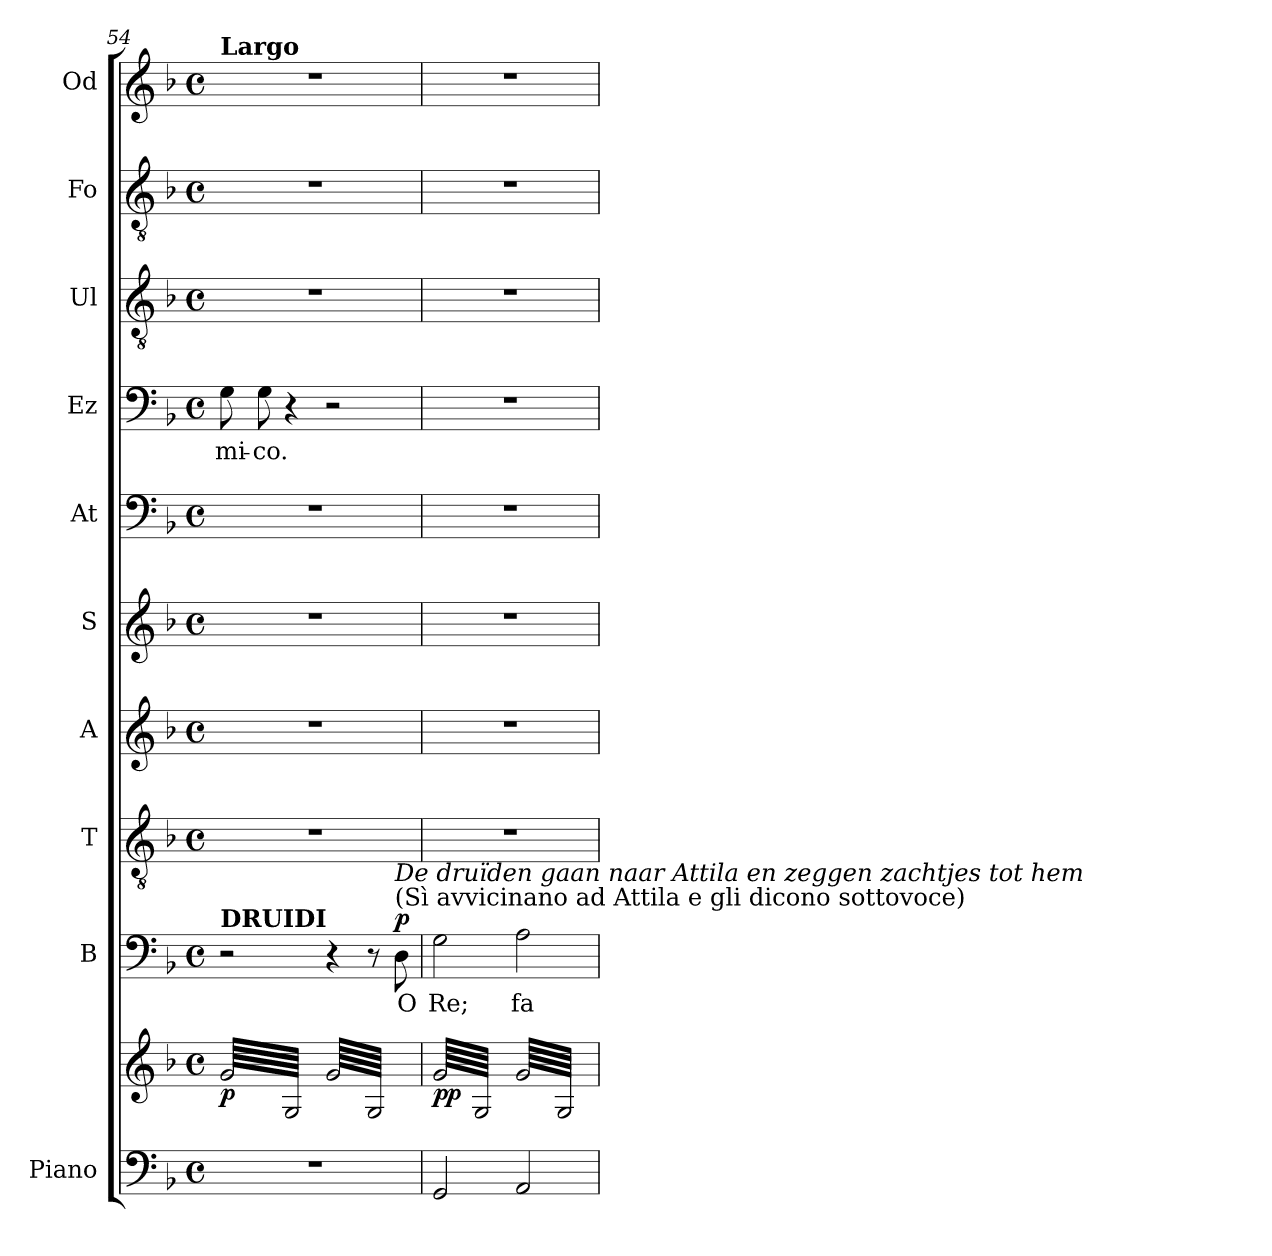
**kern	**kern	**dynam	**kern	**text	**dynam	**kern	**kern	**kern	**kern	**kern	**text	**kern	**kern	**kern
*part10	*part10	*part10	*part9	*part9	*part9	*part8	*part7	*part6	*part5	*part4	*part4	*part3	*part2	*part1
*staff11	*staff10	*staff10/11	*staff9	*staff9	*staff9	*staff8	*staff7	*staff6	*staff5	*staff4	*staff4	*staff3	*staff2	*staff1
*I"Piano	*	*	*I"B	*	*	*I"T	*I"A	*I"S	*I"At	*I"Ez	*	*I"Ul	*I"Fo	*I"Od
*I'Pno	*	*	*I'B	*	*	*I'T	*I'A	*I'S	*I'At	*I'Ez	*	*I'Ul	*I'Fo	*I'Od
!!LO:PB:g=z
*clefF4	*clefG2	*	*clefF4	*	*	*clefGv2	*clefG2	*clefG2	*clefF4	*clefF4	*	*clefGv2	*clefGv2	*clefG2
*k[b-]	*k[b-]	*	*k[b-]	*	*	*k[b-]	*k[b-]	*k[b-]	*k[b-]	*k[b-]	*	*k[b-]	*k[b-]	*k[b-]
*M4/4	*M4/4	*	*M4/4	*	*	*M4/4	*M4/4	*M4/4	*M4/4	*M4/4	*	*M4/4	*M4/4	*M4/4
*met(c)	*met(c)	*	*met(c)	*	*	*met(c)	*met(c)	*met(c)	*met(c)	*met(c)	*	*met(c)	*met(c)	*met(c)
*MM80	*MM80	*	*MM80	*	*	*MM80	*MM80	*MM80	*MM80	*MM80	*	*MM80	*MM80	*MM80
=54	=54	=54	=54	=54	=54	=54	=54	=54	=54	=54	=54	=54	=54	=54
!	!	!	!	!	!	!	!	!	!	!	!	!	!	!LO:TX:a:B:t=Largo
!	!	!	!LO:TX:a:B:t=DRUIDI	!	!	!	!	!	!	!	!	!	!	!
!	!	!LO:DY:b	!	!	!	!	!	!	!	!	!LO:LY:b	!	!	!
*	*tremolo	*	*	*	*	*	*	*	*	*	*	*	*	*
1r	64g/LLLL	p	2r	.	.	1r	1r	1r	1r	8G\	-mi-	1r	1r	1r
.	64G/	.	.	.	.	.	.	.	.	.	.	.	.	.
.	64g/	.	.	.	.	.	.	.	.	.	.	.	.	.
.	64G/	.	.	.	.	.	.	.	.	.	.	.	.	.
.	64g/	.	.	.	.	.	.	.	.	.	.	.	.	.
.	64G/	.	.	.	.	.	.	.	.	.	.	.	.	.
.	64g/	.	.	.	.	.	.	.	.	.	.	.	.	.
.	64G/	.	.	.	.	.	.	.	.	.	.	.	.	.
!	!	!	!	!	!	!	!	!	!	!	!LO:LY:b	!	!	!
.	64g/	.	.	.	.	.	.	.	.	8G\	-co.	.	.	.
.	64G/	.	.	.	.	.	.	.	.	.	.	.	.	.
.	64g/	.	.	.	.	.	.	.	.	.	.	.	.	.
.	64G/	.	.	.	.	.	.	.	.	.	.	.	.	.
.	64g/	.	.	.	.	.	.	.	.	.	.	.	.	.
.	64G/	.	.	.	.	.	.	.	.	.	.	.	.	.
.	64g/	.	.	.	.	.	.	.	.	.	.	.	.	.
.	64G/	.	.	.	.	.	.	.	.	.	.	.	.	.
.	64g/	.	.	.	.	.	.	.	.	4r	.	.	.	.
.	64G/	.	.	.	.	.	.	.	.	.	.	.	.	.
.	64g/	.	.	.	.	.	.	.	.	.	.	.	.	.
.	64G/	.	.	.	.	.	.	.	.	.	.	.	.	.
.	64g/	.	.	.	.	.	.	.	.	.	.	.	.	.
.	64G/	.	.	.	.	.	.	.	.	.	.	.	.	.
.	64g/	.	.	.	.	.	.	.	.	.	.	.	.	.
.	64G/	.	.	.	.	.	.	.	.	.	.	.	.	.
.	64g/	.	.	.	.	.	.	.	.	.	.	.	.	.
.	64G/	.	.	.	.	.	.	.	.	.	.	.	.	.
.	64g/	.	.	.	.	.	.	.	.	.	.	.	.	.
.	64G/	.	.	.	.	.	.	.	.	.	.	.	.	.
.	64g/	.	.	.	.	.	.	.	.	.	.	.	.	.
.	64G/	.	.	.	.	.	.	.	.	.	.	.	.	.
.	64g/	.	.	.	.	.	.	.	.	.	.	.	.	.
.	64G/JJJJ	.	.	.	.	.	.	.	.	.	.	.	.	.
.	64g/LLLL	.	4r	.	.	.	.	.	.	2r	.	.	.	.
.	64G/	.	.	.	.	.	.	.	.	.	.	.	.	.
.	64g/	.	.	.	.	.	.	.	.	.	.	.	.	.
.	64G/	.	.	.	.	.	.	.	.	.	.	.	.	.
.	64g/	.	.	.	.	.	.	.	.	.	.	.	.	.
.	64G/	.	.	.	.	.	.	.	.	.	.	.	.	.
.	64g/	.	.	.	.	.	.	.	.	.	.	.	.	.
.	64G/	.	.	.	.	.	.	.	.	.	.	.	.	.
.	64g/	.	.	.	.	.	.	.	.	.	.	.	.	.
.	64G/	.	.	.	.	.	.	.	.	.	.	.	.	.
.	64g/	.	.	.	.	.	.	.	.	.	.	.	.	.
.	64G/	.	.	.	.	.	.	.	.	.	.	.	.	.
.	64g/	.	.	.	.	.	.	.	.	.	.	.	.	.
.	64G/	.	.	.	.	.	.	.	.	.	.	.	.	.
.	64g/	.	.	.	.	.	.	.	.	.	.	.	.	.
.	64G/	.	.	.	.	.	.	.	.	.	.	.	.	.
.	64g/	.	8r	.	.	.	.	.	.	.	.	.	.	.
.	64G/	.	.	.	.	.	.	.	.	.	.	.	.	.
.	64g/	.	.	.	.	.	.	.	.	.	.	.	.	.
.	64G/	.	.	.	.	.	.	.	.	.	.	.	.	.
.	64g/	.	.	.	.	.	.	.	.	.	.	.	.	.
.	64G/	.	.	.	.	.	.	.	.	.	.	.	.	.
.	64g/	.	.	.	.	.	.	.	.	.	.	.	.	.
.	64G/	.	.	.	.	.	.	.	.	.	.	.	.	.
!	!	!	!LO:TX:a:t=(Sì avvicinano ad Attila e gli dicono sottovoce)	!	!	!	!	!	!	!	!	!	!	!
!	!	!	!LO:TX:a:i:t=De druïden gaan naar Attila en zeggen zachtjes tot hem	!	!	!	!	!	!	!	!	!	!	!
!	!	!	!	!LO:LY:b	!LO:DY:a	!	!	!	!	!	!	!	!	!
.	64g/	.	8D\	O	p	.	.	.	.	.	.	.	.	.
.	64G/	.	.	.	.	.	.	.	.	.	.	.	.	.
.	64g/	.	.	.	.	.	.	.	.	.	.	.	.	.
.	64G/	.	.	.	.	.	.	.	.	.	.	.	.	.
.	64g/	.	.	.	.	.	.	.	.	.	.	.	.	.
.	64G/	.	.	.	.	.	.	.	.	.	.	.	.	.
.	64g/	.	.	.	.	.	.	.	.	.	.	.	.	.
.	64G/JJJJ	.	.	.	.	.	.	.	.	.	.	.	.	.
=55	=55	=55	=55	=55	=55	=55	=55	=55	=55	=55	=55	=55	=55	=55
!	!	!LO:DY:b	!	!LO:LY:b	!	!	!	!	!	!	!	!	!	!
2GG/	64g/LLLL	pp	2G\	Re;	.	1r	1r	1r	1r	1r	.	1r	1r	1r
.	64G/	.	.	.	.	.	.	.	.	.	.	.	.	.
.	64g/	.	.	.	.	.	.	.	.	.	.	.	.	.
.	64G/	.	.	.	.	.	.	.	.	.	.	.	.	.
.	64g/	.	.	.	.	.	.	.	.	.	.	.	.	.
.	64G/	.	.	.	.	.	.	.	.	.	.	.	.	.
.	64g/	.	.	.	.	.	.	.	.	.	.	.	.	.
.	64G/	.	.	.	.	.	.	.	.	.	.	.	.	.
.	64g/	.	.	.	.	.	.	.	.	.	.	.	.	.
.	64G/	.	.	.	.	.	.	.	.	.	.	.	.	.
.	64g/	.	.	.	.	.	.	.	.	.	.	.	.	.
.	64G/	.	.	.	.	.	.	.	.	.	.	.	.	.
.	64g/	.	.	.	.	.	.	.	.	.	.	.	.	.
.	64G/	.	.	.	.	.	.	.	.	.	.	.	.	.
.	64g/	.	.	.	.	.	.	.	.	.	.	.	.	.
.	64G/	.	.	.	.	.	.	.	.	.	.	.	.	.
.	64g/	.	.	.	.	.	.	.	.	.	.	.	.	.
.	64G/	.	.	.	.	.	.	.	.	.	.	.	.	.
.	64g/	.	.	.	.	.	.	.	.	.	.	.	.	.
.	64G/	.	.	.	.	.	.	.	.	.	.	.	.	.
.	64g/	.	.	.	.	.	.	.	.	.	.	.	.	.
.	64G/	.	.	.	.	.	.	.	.	.	.	.	.	.
.	64g/	.	.	.	.	.	.	.	.	.	.	.	.	.
.	64G/	.	.	.	.	.	.	.	.	.	.	.	.	.
.	64g/	.	.	.	.	.	.	.	.	.	.	.	.	.
.	64G/	.	.	.	.	.	.	.	.	.	.	.	.	.
.	64g/	.	.	.	.	.	.	.	.	.	.	.	.	.
.	64G/	.	.	.	.	.	.	.	.	.	.	.	.	.
.	64g/	.	.	.	.	.	.	.	.	.	.	.	.	.
.	64G/	.	.	.	.	.	.	.	.	.	.	.	.	.
.	64g/	.	.	.	.	.	.	.	.	.	.	.	.	.
.	64G/JJJJ	.	.	.	.	.	.	.	.	.	.	.	.	.
!	!	!	!	!LO:LY:b	!	!	!	!	!	!	!	!	!	!
2AA/	64g/LLLL	.	2A\	fa-	.	.	.	.	.	.	.	.	.	.
.	64G/	.	.	.	.	.	.	.	.	.	.	.	.	.
.	64g/	.	.	.	.	.	.	.	.	.	.	.	.	.
.	64G/	.	.	.	.	.	.	.	.	.	.	.	.	.
.	64g/	.	.	.	.	.	.	.	.	.	.	.	.	.
.	64G/	.	.	.	.	.	.	.	.	.	.	.	.	.
.	64g/	.	.	.	.	.	.	.	.	.	.	.	.	.
.	64G/	.	.	.	.	.	.	.	.	.	.	.	.	.
.	64g/	.	.	.	.	.	.	.	.	.	.	.	.	.
.	64G/	.	.	.	.	.	.	.	.	.	.	.	.	.
.	64g/	.	.	.	.	.	.	.	.	.	.	.	.	.
.	64G/	.	.	.	.	.	.	.	.	.	.	.	.	.
.	64g/	.	.	.	.	.	.	.	.	.	.	.	.	.
.	64G/	.	.	.	.	.	.	.	.	.	.	.	.	.
.	64g/	.	.	.	.	.	.	.	.	.	.	.	.	.
.	64G/	.	.	.	.	.	.	.	.	.	.	.	.	.
.	64g/	.	.	.	.	.	.	.	.	.	.	.	.	.
.	64G/	.	.	.	.	.	.	.	.	.	.	.	.	.
.	64g/	.	.	.	.	.	.	.	.	.	.	.	.	.
.	64G/	.	.	.	.	.	.	.	.	.	.	.	.	.
.	64g/	.	.	.	.	.	.	.	.	.	.	.	.	.
.	64G/	.	.	.	.	.	.	.	.	.	.	.	.	.
.	64g/	.	.	.	.	.	.	.	.	.	.	.	.	.
.	64G/	.	.	.	.	.	.	.	.	.	.	.	.	.
.	64g/	.	.	.	.	.	.	.	.	.	.	.	.	.
.	64G/	.	.	.	.	.	.	.	.	.	.	.	.	.
.	64g/	.	.	.	.	.	.	.	.	.	.	.	.	.
.	64G/	.	.	.	.	.	.	.	.	.	.	.	.	.
.	64g/	.	.	.	.	.	.	.	.	.	.	.	.	.
.	64G/	.	.	.	.	.	.	.	.	.	.	.	.	.
.	64g/	.	.	.	.	.	.	.	.	.	.	.	.	.
.	64G/JJJJ	.	.	.	.	.	.	.	.	.	.	.	.	.
*	*Xtremolo	*	*	*	*	*	*	*	*	*	*	*	*	*
.	.	.	.	.	.	.	.	.	.	.	.	.	.	.
.	.	.	.	.	.	.	.	.	.	.	.	.	.	.
.	.	.	.	.	.	.	.	.	.	.	.	.	.	.
.	.	.	.	.	.	.	.	.	.	.	.	.	.	.
.	.	.	.	.	.	.	.	.	.	.	.	.	.	.
.	.	.	.	.	.	.	.	.	.	.	.	.	.	.
.	.	.	.	.	.	.	.	.	.	.	.	.	.	.
.	.	.	.	.	.	.	.	.	.	.	.	.	.	.
.	.	.	.	.	.	.	.	.	.	.	.	.	.	.
.	.	.	.	.	.	.	.	.	.	.	.	.	.	.
.	.	.	.	.	.	.	.	.	.	.	.	.	.	.
.	.	.	.	.	.	.	.	.	.	.	.	.	.	.
.	.	.	.	.	.	.	.	.	.	.	.	.	.	.
.	.	.	.	.	.	.	.	.	.	.	.	.	.	.
.	.	.	.	.	.	.	.	.	.	.	.	.	.	.
.	.	.	.	.	.	.	.	.	.	.	.	.	.	.
=	=	=	=	=	=	=	=	=	=	=	=	=	=	=
*-	*-	*-	*-	*-	*-	*-	*-	*-	*-	*-	*-	*-	*-	*-
